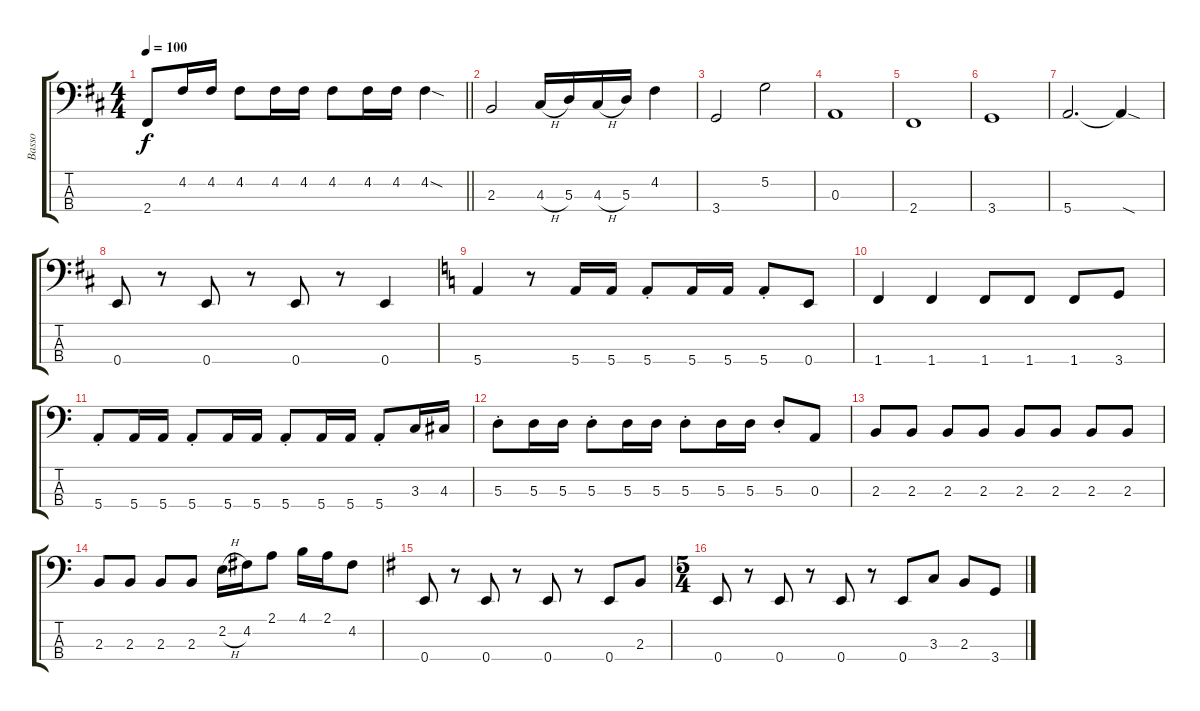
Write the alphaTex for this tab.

\track ("Basso" "Basso") {instrument electricbasspick}
\staff {score tabs}
\tuning (G2 D2 A1 E1) {hide}
\ts (4 4)
\tempo 100
\clef f4
\barLineRight lightlight
\ks d
2.4.8{dy f} 4.2.16 4.2.16 4.2.8 4.2.16 4.2.16 4.2.8 4.2.16 4.2.16 4.2{sod}.4 |
2.3.2 4.3{h}.16 5.3.16 4.3{h}.16 5.3.16 4.2.4 |
3.4.2 5.2.2 |
0.3.1 |
2.4.1 |
3.4.1 |
5.4.2{d} 5.4{sod t}.4 |
0.4.8 r.8 0.4.8 r.8 0.4.8 r.8 0.4.4 |
\ks aminor
5.4.4 r.8 5.4.16 5.4.16 5.4{st}.8 5.4.16 5.4.16 5.4{st}.8 0.4.8 |
1.4.4 1.4.4 1.4.8 1.4.8 1.4.8 3.4.8 |
5.4{st}.8 5.4.16 5.4.16 5.4{st}.8 5.4.16 5.4.16 5.4{st}.8 5.4.16 5.4.16 5.4{st}.8 3.3.16 4.3.16 |
5.3{st}.8 5.3.16 5.3.16 5.3{st}.8 5.3.16 5.3.16 5.3{st}.8 5.3.16 5.3.16 5.3{st}.8 0.3.8 |
2.3.8 2.3.8 2.3.8 2.3.8 2.3.8 2.3.8 2.3.8 2.3.8 |
2.3.8 2.3.8 2.3.8 2.3.8 2.2{h}.16 4.2.16 2.1.8 4.1.16 2.1.16 4.2.8 |
\ks g
0.4.8 r.8 0.4.8 r.8 0.4.8 r.8 0.4.8 2.3.8 |
\ts (5 4)
0.4.8 r.8 0.4.8 r.8 0.4.8 r.8 0.4.8 3.3.8 2.3.8 3.4.8
